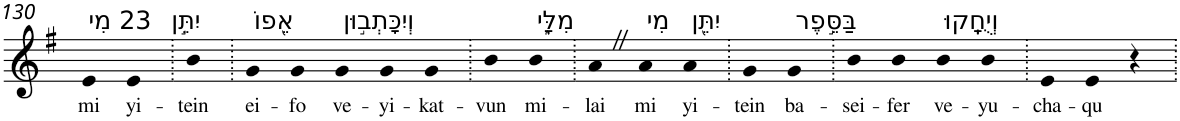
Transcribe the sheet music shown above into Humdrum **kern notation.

**kern	**text
*part1	*part1
*staff1	*staff1
*I"Piano	*
*I'Pno	*
!!LO:PB:g=z
*clefG2	*
*k[f#]	*
*G:	*
=130	=130
!LO:TX:a:t=23 מִי	!
!	!LO:LY:b
4e	mi
!LO:TX:a:t=יִתֵּ֣ן	!
!	!LO:LY:b
4e	yi-
=131.	=131.
!	!LO:LY:b
4b	-tein
=132.	=132.
!LO:TX:a:t=אֵ֭פוֹ	!
!	!LO:LY:b
4g	ei-
!	!LO:LY:b
4g	-fo
!LO:TX:a:t=וְיִכָּתְב֣וּן	!
!	!LO:LY:b
4g	ve-
!	!LO:LY:b
4g	-yi-
!	!LO:LY:b
4g	-kat-
=133.	=133.
!	!LO:LY:b
4b	-vun
!LO:TX:a:t=מִלָּ֑י	!
!	!LO:LY:b
4b	mi-
=134.	=134.
!	!LO:LY:b
4aZ	-lai
!LO:TX:a:t=מִי	!
!	!LO:LY:b
4a	mi
!LO:TX:a:t=יִתֵּ֖ן	!
!	!LO:LY:b
4a	yi-
=135.	=135.
!	!LO:LY:b
4g	-tein
!LO:TX:a:t=בַּסֵּ֣פֶר	!
!	!LO:LY:b
4g	ba-
=136.	=136.
!	!LO:LY:b
4b	-sei-
!	!LO:LY:b
4b	-fer
!LO:TX:a:t=וְיֻחָֽקוּ	!
!	!LO:LY:b
4b	ve-
!	!LO:LY:b
4b	-yu-
=137.	=137.
!	!LO:LY:b
4e	-cha-
!	!LO:LY:b
4e	-qu
4r	.
=.	=.
*-	*-
